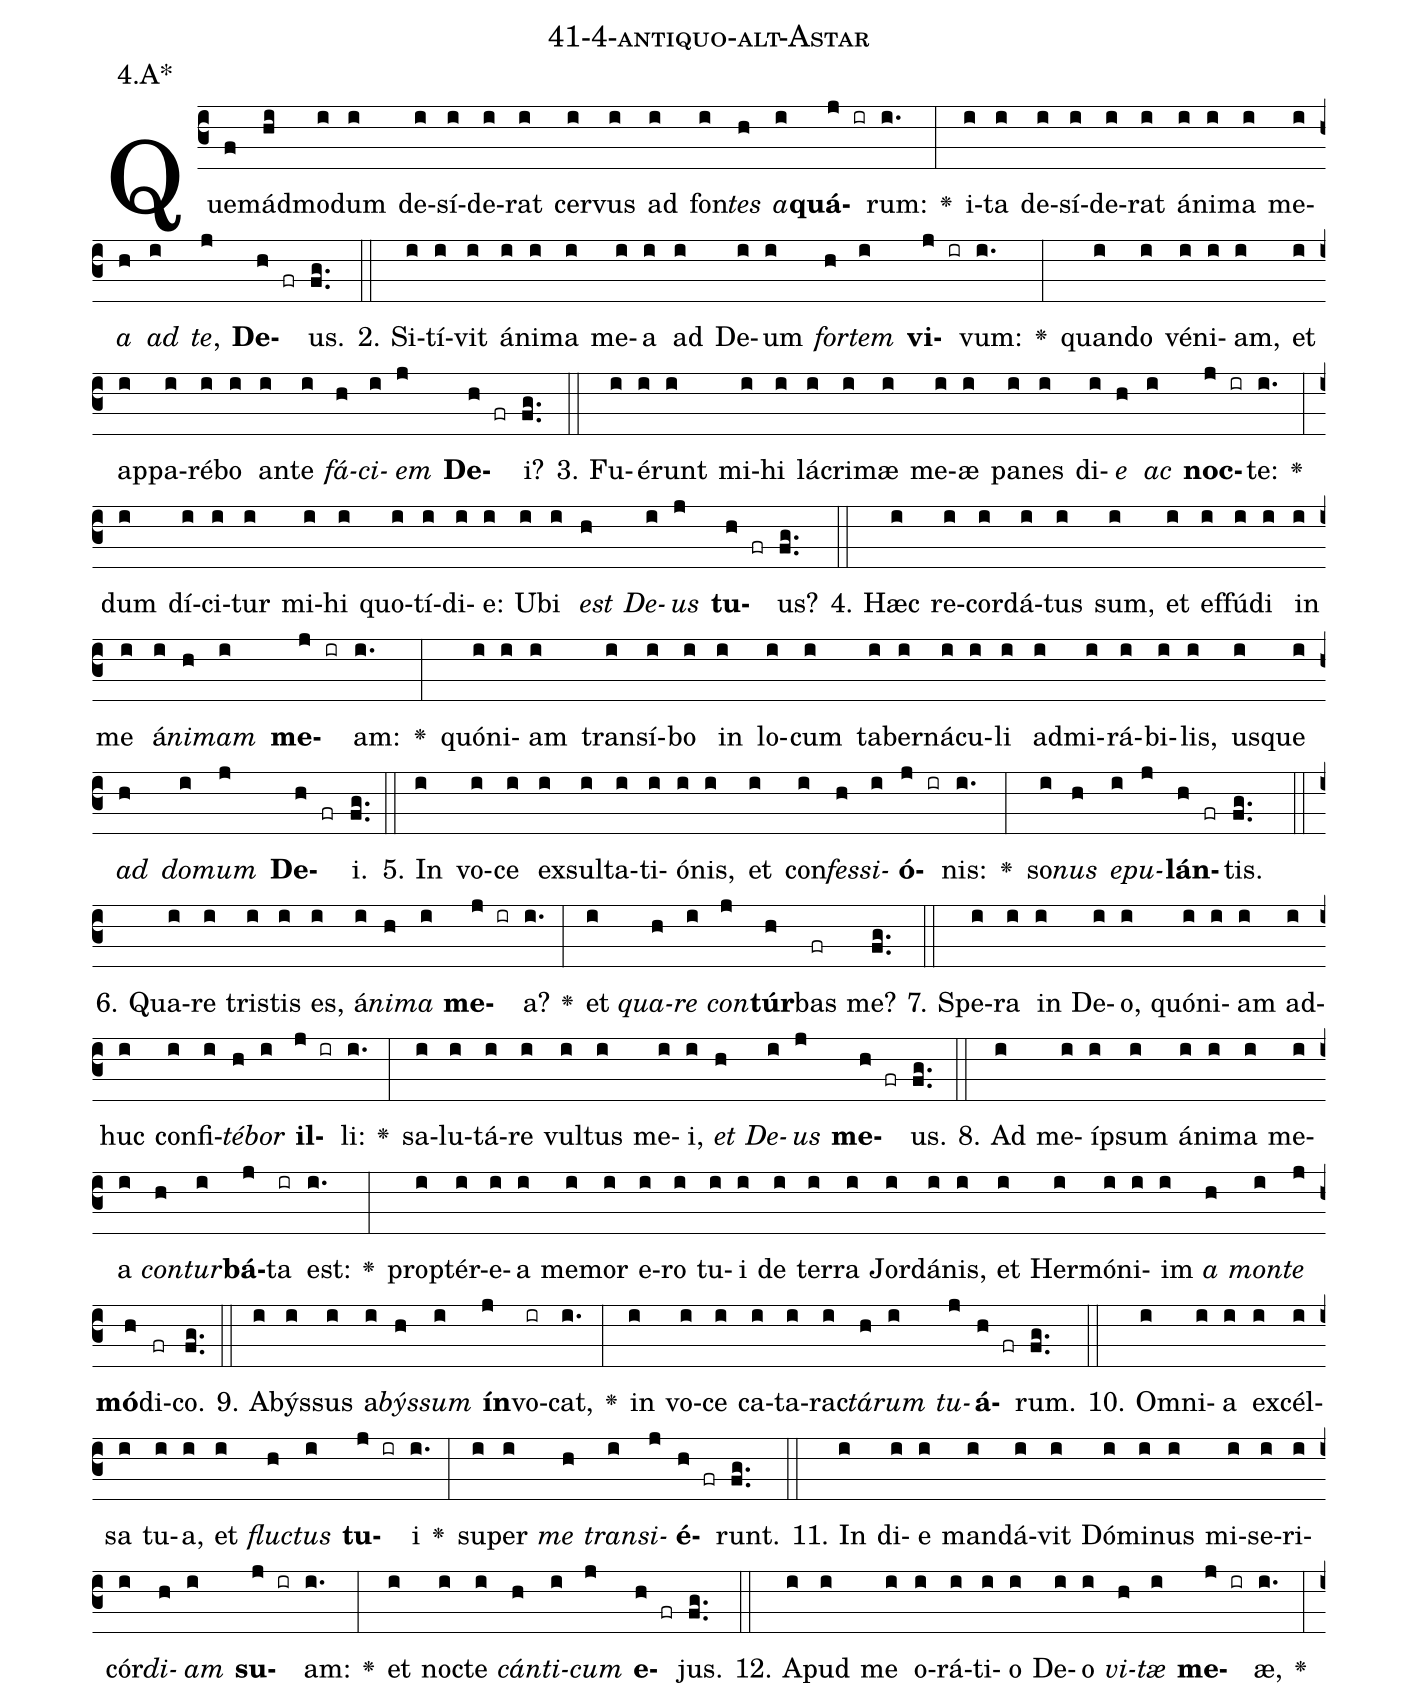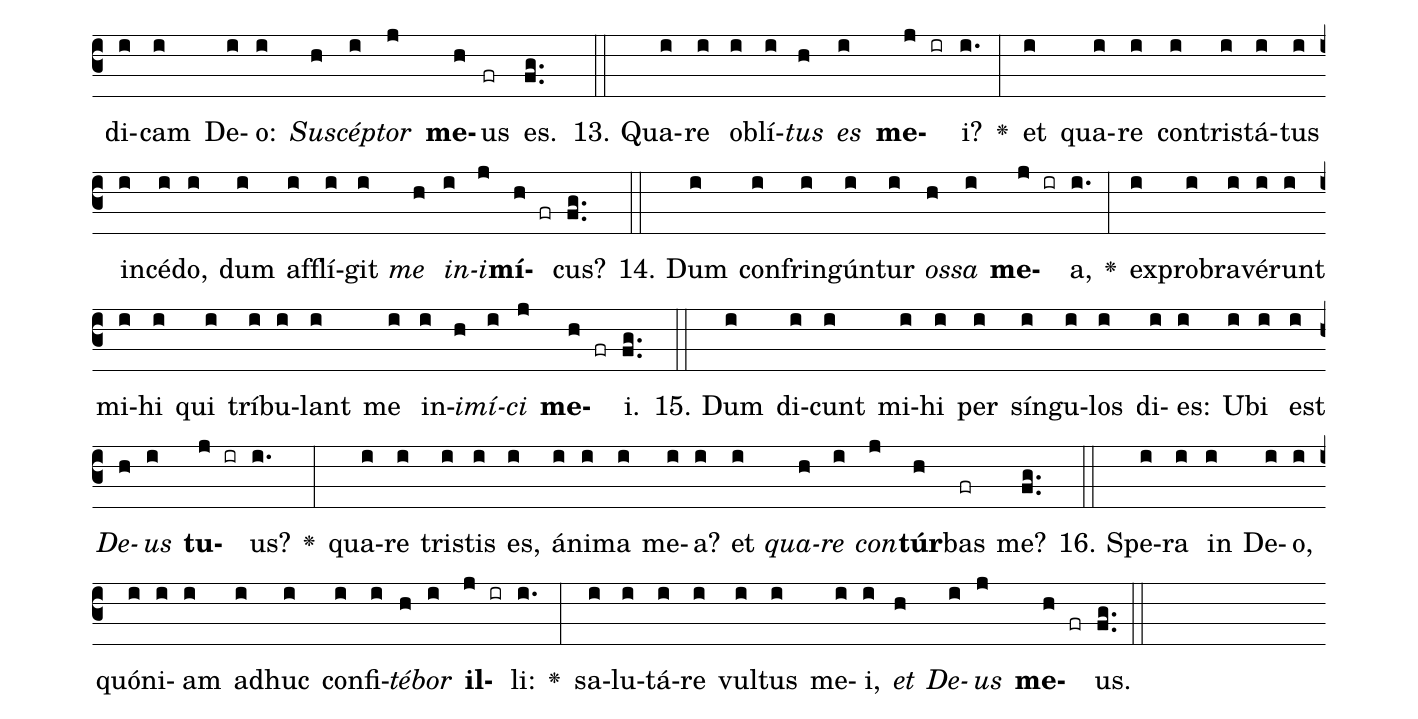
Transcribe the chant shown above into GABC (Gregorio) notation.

name: 41-4-antiquo-alt-Astar;
annotation: 4.A*;
%%
(c3)Quem(f)ád(hi)mo(i)dum(i) de(i)sí(i)de(i)rat(i) cer(i)vus(i) ad(i) fon(i)<i>tes</i>(h) <i>a</i>(i)<b>quá</b>(j ir)rum:(i.) <v>\greheightstar</v>(:) i(i)ta(i) de(i)sí(i)de(i)rat(i) á(i)ni(i)ma(i) me(i)<i>a</i>(h) <i>ad</i>(i) <i>te</i>,(j) <b>De</b>(h fr)us.(fg..) (::)
2. Si(i)tí(i)vit(i) á(i)ni(i)ma(i) me(i)a(i) ad(i) De(i)um(i) <i>for</i>(h)<i>tem</i>(i) <b>vi</b>(j ir)vum:(i.) <v>\greheightstar</v>(:) quan(i)do(i) vé(i)ni(i)am,(i) et(i) ap(i)pa(i)ré(i)bo(i) an(i)te(i) <i>fá</i>(h)<i>ci</i>(i)<i>em</i>(j) <b>De</b>(h fr)i?(fg..) (::)
3. Fu(i)é(i)runt(i) mi(i)hi(i) lá(i)cri(i)mæ(i) me(i)æ(i) pa(i)nes(i) di(i)<i>e</i>(h) <i>ac</i>(i) <b>noc</b>(j ir)te:(i.) <v>\greheightstar</v>(:) dum(i) dí(i)ci(i)tur(i) mi(i)hi(i) quo(i)tí(i)di(i)e:(i) U(i)bi(i) <i>est</i>(h) <i>De</i>(i)<i>us</i>(j) <b>tu</b>(h fr)us?(fg..) (::)
4. Hæc(i) re(i)cor(i)dá(i)tus(i) sum,(i) et(i) ef(i)fú(i)di(i) in(i) me(i) á(i)<i>ni</i>(h)<i>mam</i>(i) <b>me</b>(j ir)am:(i.) <v>\greheightstar</v>(:) quón(i)i(i)am(i) trans(i)í(i)bo(i) in(i) lo(i)cum(i) ta(i)ber(i)ná(i)cu(i)li(i) ad(i)mi(i)rá(i)bi(i)lis,(i) us(i)que(i) <i>ad</i>(h) <i>do</i>(i)<i>mum</i>(j) <b>De</b>(h fr)i.(fg..) (::)
5. In(i) vo(i)ce(i) ex(i)sul(i)ta(i)ti(i)ó(i)nis,(i) et(i) con(i)<i>fes</i>(h)<i>si</i>(i)<b>ó</b>(j ir)nis:(i.) <v>\greheightstar</v>(:) so(i)<i>nus</i>(h) <i>e</i>(i)<i>pu</i>(j)<b>lán</b>(h fr)tis.(fg..) (::)
6. Qua(i)re(i) tris(i)tis(i) es,(i) á(i)<i>ni</i>(h)<i>ma</i>(i) <b>me</b>(j ir)a?(i.) <v>\greheightstar</v>(:) et(i) <i>qua</i>(h)<i>re</i>(i) <i>con</i>(j)<b>túr</b>(h)bas(fr) me?(fg..) (::)
7. Spe(i)ra(i) in(i) De(i)o,(i) quón(i)i(i)am(i) ad(i)huc(i) con(i)fi(i)<i>té</i>(h)<i>bor</i>(i) <b>il</b>(j ir)li:(i.) <v>\greheightstar</v>(:) sa(i)lu(i)tá(i)re(i) vul(i)tus(i) me(i)i,(i) <i>et</i>(h) <i>De</i>(i)<i>us</i>(j) <b>me</b>(h fr)us.(fg..) (::)
8. Ad(i) me(i)íp(i)sum(i) á(i)ni(i)ma(i) me(i)a(i) <i>con</i>(h)<i>tur</i>(i)<b>bá</b>(j)ta(ir) est:(i.) <v>\greheightstar</v>(:) prop(i)tér(i)e(i)a(i) me(i)mor(i) e(i)ro(i) tu(i)i(i) de(i) ter(i)ra(i) Jor(i)dá(i)nis,(i) et(i) Her(i)mó(i)ni(i)im(i) <i>a</i>(h) <i>mon</i>(i)<i>te</i>(j) <b>mó</b>(h)di(fr)co.(fg..) (::)
9. A(i)býs(i)sus(i) a(i)<i>býs</i>(h)<i>sum</i>(i) <b>ín</b>(j)vo(ir)cat,(i.) <v>\greheightstar</v>(:) in(i) vo(i)ce(i) ca(i)ta(i)rac(i)<i>tá</i>(h)<i>rum</i>(i) <i>tu</i>(j)<b>á</b>(h fr)rum.(fg..) (::)
10. Om(i)ni(i)a(i) ex(i)cél(i)sa(i) tu(i)a,(i) et(i) <i>fluc</i>(h)<i>tus</i>(i) <b>tu</b>(j ir)i(i.) <v>\greheightstar</v>(:) su(i)per(i) <i>me</i>(h) <i>trans</i>(i)<i>i</i>(j)<b>é</b>(h fr)runt.(fg..) (::)
11. In(i) di(i)e(i) man(i)dá(i)vit(i) Dó(i)mi(i)nus(i) mi(i)se(i)ri(i)cór(i)<i>di</i>(h)<i>am</i>(i) <b>su</b>(j ir)am:(i.) <v>\greheightstar</v>(:) et(i) noc(i)te(i) <i>cán</i>(h)<i>ti</i>(i)<i>cum</i>(j) <b>e</b>(h fr)jus.(fg..) (::)
12. A(i)pud(i) me(i) o(i)rá(i)ti(i)o(i) De(i)o(i) <i>vi</i>(h)<i>tæ</i>(i) <b>me</b>(j ir)æ,(i.) <v>\greheightstar</v>(:) di(i)cam(i) De(i)o:(i) <i>Su</i>(h)<i>scép</i>(i)<i>tor</i>(j) <b>me</b>(h)us(fr) es.(fg..) (::)
13. Qua(i)re(i) ob(i)lí(i)<i>tus</i>(h) <i>es</i>(i) <b>me</b>(j ir)i?(i.) <v>\greheightstar</v>(:) et(i) qua(i)re(i) con(i)tris(i)tá(i)tus(i) in(i)cé(i)do,(i) dum(i) af(i)flí(i)git(i) <i>me</i>(h) <i>in</i>(i)<i>i</i>(j)<b>mí</b>(h fr)cus?(fg..) (::)
14. Dum(i) con(i)frin(i)gún(i)tur(i) <i>os</i>(h)<i>sa</i>(i) <b>me</b>(j ir)a,(i.) <v>\greheightstar</v>(:) ex(i)pro(i)bra(i)vé(i)runt(i) mi(i)hi(i) qui(i) trí(i)bu(i)lant(i) me(i) in(i)<i>i</i>(h)<i>mí</i>(i)<i>ci</i>(j) <b>me</b>(h fr)i.(fg..) (::)
15. Dum(i) di(i)cunt(i) mi(i)hi(i) per(i) sín(i)gu(i)los(i) di(i)es:(i) U(i)bi(i) est(i) <i>De</i>(h)<i>us</i>(i) <b>tu</b>(j ir)us?(i.) <v>\greheightstar</v>(:) qua(i)re(i) tris(i)tis(i) es,(i) á(i)ni(i)ma(i) me(i)a?(i) et(i) <i>qua</i>(h)<i>re</i>(i) <i>con</i>(j)<b>túr</b>(h)bas(fr) me?(fg..) (::)
16. Spe(i)ra(i) in(i) De(i)o,(i) quón(i)i(i)am(i) ad(i)huc(i) con(i)fi(i)<i>té</i>(h)<i>bor</i>(i) <b>il</b>(j ir)li:(i.) <v>\greheightstar</v>(:) sa(i)lu(i)tá(i)re(i) vul(i)tus(i) me(i)i,(i) <i>et</i>(h) <i>De</i>(i)<i>us</i>(j) <b>me</b>(h fr)us.(fg..) (::)
